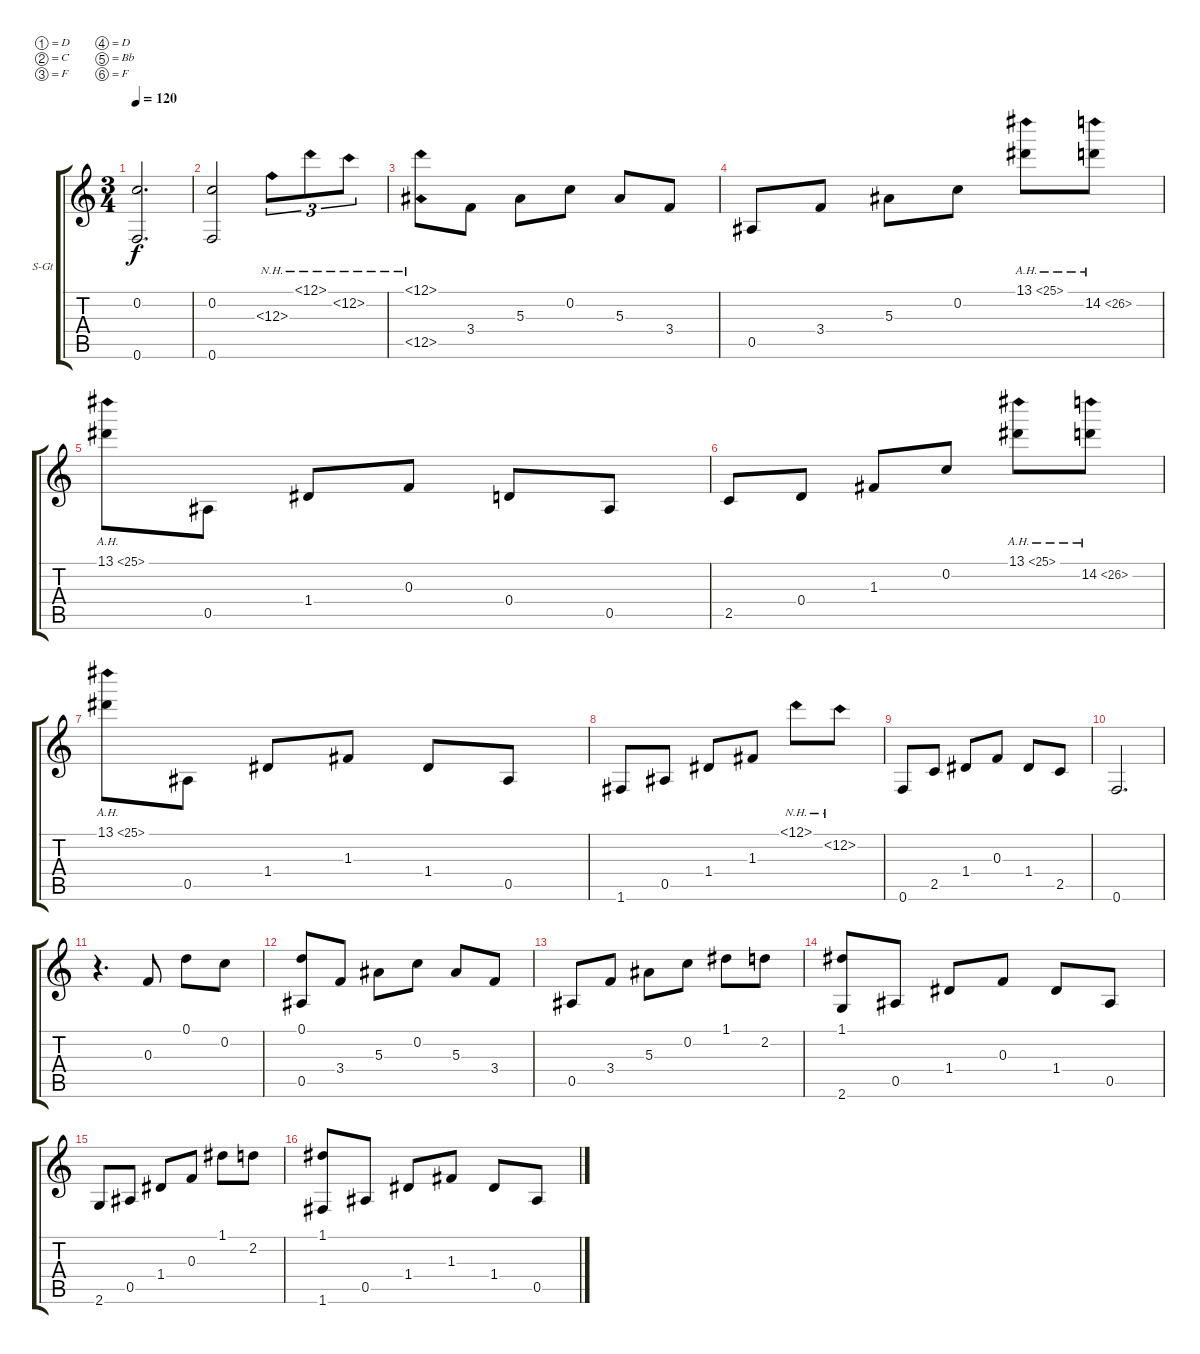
\bracketExtendMode groupsimilarinstruments
\firstSystemTrackNameOrientation horizontal
\otherSystemsTrackNameOrientation horizontal
\track ("Spur 1" "S-Gt") {instrument fx4atmosphere}
\staff {score tabs}
\tuning (D4 C4 F3 D3 Bb2 F2)
\displaytranspose 12
\ts (3 4)
\tempo 120
\clef g2
\ks c
(0.2{t} 0.6).2{d dy f} |
(0.2 0.6).2 12.3{nh}.8{tu (3 2)} 12.1{nh}.8{tu (3 2)} 12.2{nh}.8{tu (3 2)} |
(12.1{nh} 0.5{nh}).8 3.4.8 5.3.8 0.2.8 5.3.8 3.4.8 |
0.5.8 3.4.8 5.3.8 0.2.8 13.1{ah 12}.8 14.2{ah 12}.8 |
13.1{ah 12}.8 0.5.8 1.4.8 0.3.8 0.4.8 0.5.8 |
2.5.8 0.4.8 1.3.8 0.2.8 13.1{ah 12}.8 14.2{ah 12}.8 |
13.1{ah 12}.8 0.5.8 1.4.8 1.3.8 1.4.8 0.5.8 |
1.6.8 0.5.8 1.4.8 1.3.8 12.1{nh}.8 12.2{nh}.8 |
0.6.8 2.5.8 1.4.8 0.3.8 1.4.8 2.5.8 |
0.6.2{d} |
r.4{d} 0.3.8 0.1.8 0.2.8 |
(0.1 0.5).8 3.4.8 5.3.8 0.2.8 5.3.8 3.4.8 |
0.5.8 3.4.8 5.3.8 0.2.8 1.1.8 2.2.8 |
(1.1 2.6).8 0.5.8 1.4.8 0.3.8 1.4.8 0.5.8 |
2.6.8 0.5.8 1.4.8 0.3.8 1.1.8 2.2.8 |
(1.1 1.6).8 0.5.8 1.4.8 1.3.8 1.4.8 0.5.8
